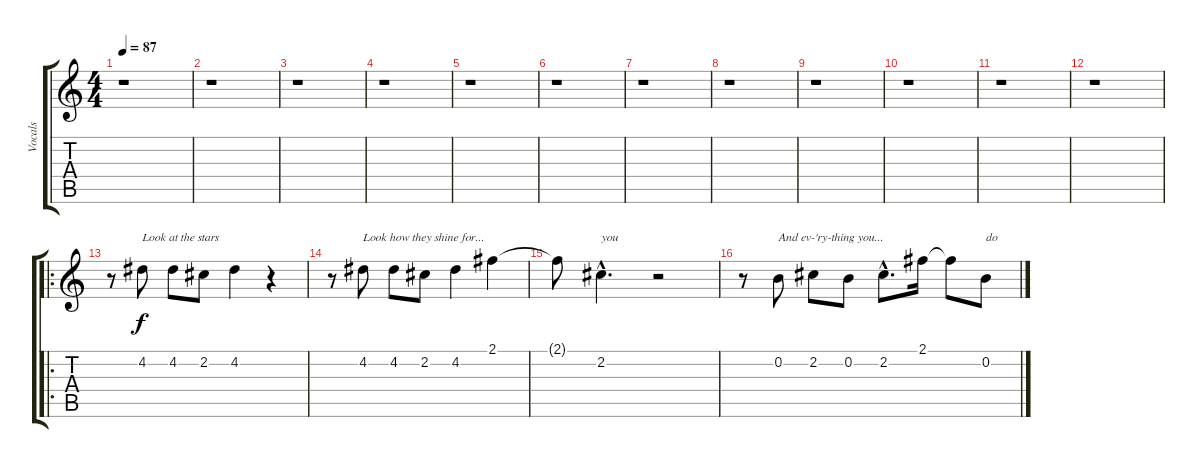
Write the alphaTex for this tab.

\track ("Vocals" "Vocals") {instrument overdrivenguitar}
\staff {score tabs}
\tuning (E4 B3 G3 D3 A2 E2) {hide}
\ts (4 4)
\tempo 87
\clef g2
\ks c
r.1{dy f instrument overdrivenguitar} |
r.1 |
r.1 |
r.1 |
r.1 |
r.1 |
r.1 |
r.1 |
r.1 |
r.1 |
r.1 |
r.1 |
\ro
r.8 4.2.8{txt "Look at the stars"} 4.2.8 2.2.8 4.2.4 r.4 |
r.8 4.2.8{txt "Look how they shine for..."} 4.2.8 2.2.8 4.2.4 2.1.4 |
2.1{t}.8 2.2{hac}.4{d txt "you"} r.2 |
r.8 0.2.8{txt "And ev-'ry-thing you..."} 2.2.8 0.2.8 2.2{hac}.8{d} 2.1.16 2.1{t}.8 0.2.8{txt "do"}
